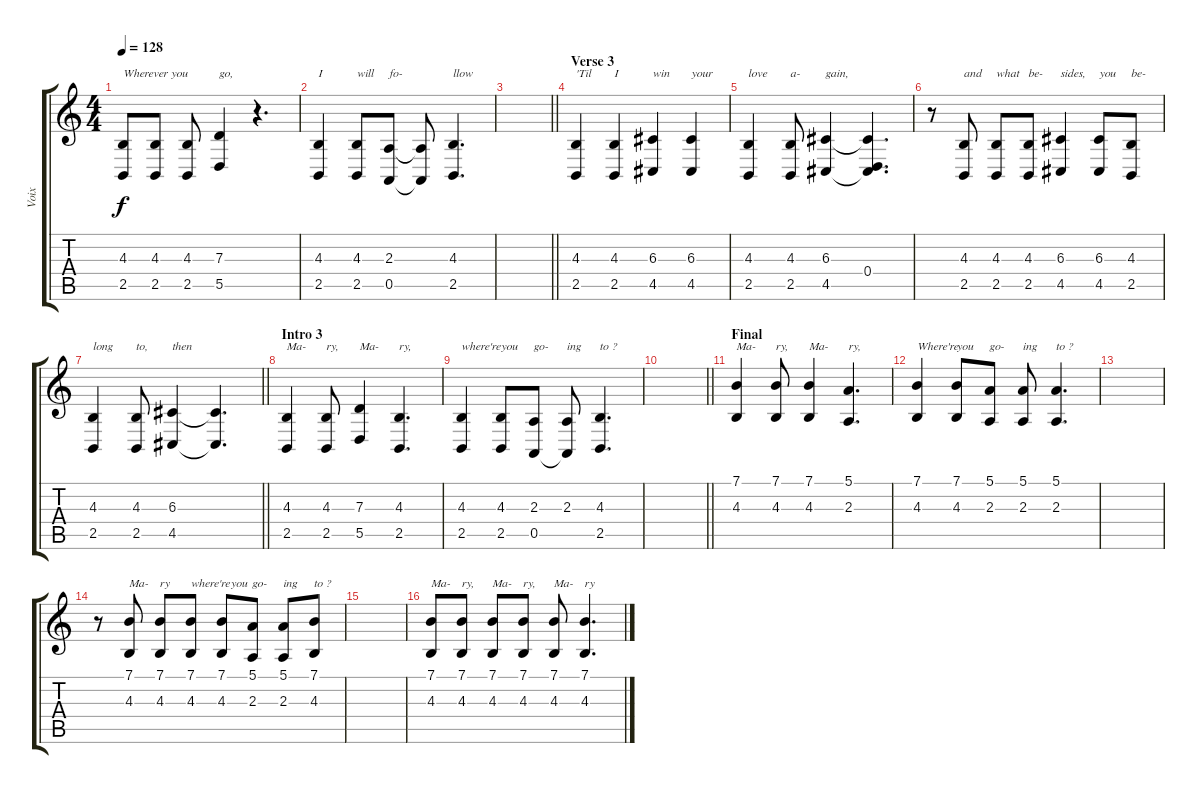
\track ("Voix" "Voix") {instrument tremolostrings}
\staff {score tabs}
\tuning (E4 B3 G3 D3 A2 E2) {hide}
\ts (4 4)
\tempo 128
\clef g2
\ks c
(4.3 2.5).8{txt "Wherever you" dy f} (4.3 2.5).8 (4.3 2.5).8 (7.3 5.5).4{txt "go,"} r.4{d} |
(4.3 2.5).4{txt "I"} (4.3 2.5).8{txt "will"} (2.3 0.5).8{txt "fo-"} (2.3{t} 0.5{t}).8 (4.3 2.5).4{d txt "llow"} |
\barLineRight lightlight
|
\section ("" "Verse 3")
(4.3 2.5).4{txt "'Til"} (4.3 2.5).4{txt "I"} (6.3 4.5).4{txt "win"} (6.3 4.5).4{txt "your"} |
(4.3 2.5).4{txt "love"} (4.3 2.5).8{txt "a-"} (6.3 4.5).4{txt "gain,"} (6.3{t} 0.4 4.5{t}).4{d} |
r.8 (4.3 2.5).8{txt "and"} (4.3 2.5).8{txt "what"} (4.3 2.5).8{txt "be-"} (6.3 4.5).4{txt "sides,"} (6.3 4.5).8{txt "you"} (4.3 2.5).8{txt "be-"} |
\barLineRight lightlight
(4.3 2.5).4{txt "long"} (4.3 2.5).8{txt "to,"} (6.3 4.5).4{txt "then"} (6.3{t} 4.5{t}).4{d} |
\section ("" "Intro 3")
(4.3 2.5).4{txt "Ma-"} (4.3 2.5).8{txt "ry,"} (7.3 5.5).4{txt "Ma-"} (4.3 2.5).4{d txt "ry,"} |
(4.3 2.5).4{txt "where're"} (4.3 2.5).8{txt "you"} (2.3 0.5).8{txt "go-"} (2.3 0.5{t}).8{txt "ing"} (4.3 2.5).4{d txt "to ?"} |
\barLineRight lightlight
|
\section ("" "Final")
(7.1 4.3).4{txt "Ma-" volume 6} (7.1 4.3).8{txt "ry,"} (7.1 4.3).4{txt "Ma-"} (5.1 2.3).4{d txt "ry,"} |
(7.1 4.3).4{txt "Where're"} (7.1 4.3).8{txt "you"} (5.1 2.3).8{txt "go-"} (5.1 2.3).8{txt "ing"} (5.1 2.3).4{d txt "to ?"} |
|
r.8 (7.1 4.3).8{txt "Ma-"} (7.1 4.3).8{txt "ry"} (7.1 4.3).8{txt "where're"} (7.1 4.3).8{txt "   you"} (5.1 2.3).8{txt "go-"} (5.1 2.3).8{txt "ing"} (7.1 4.3).8{txt "to ?"} |
|
(7.1 4.3).8{txt "Ma-"} (7.1 4.3).8{txt "ry,"} (7.1 4.3).8{txt "Ma-"} (7.1 4.3).8{txt "ry,"} (7.1 4.3).8{txt "Ma-"} (7.1 4.3).4{d txt "ry"}
